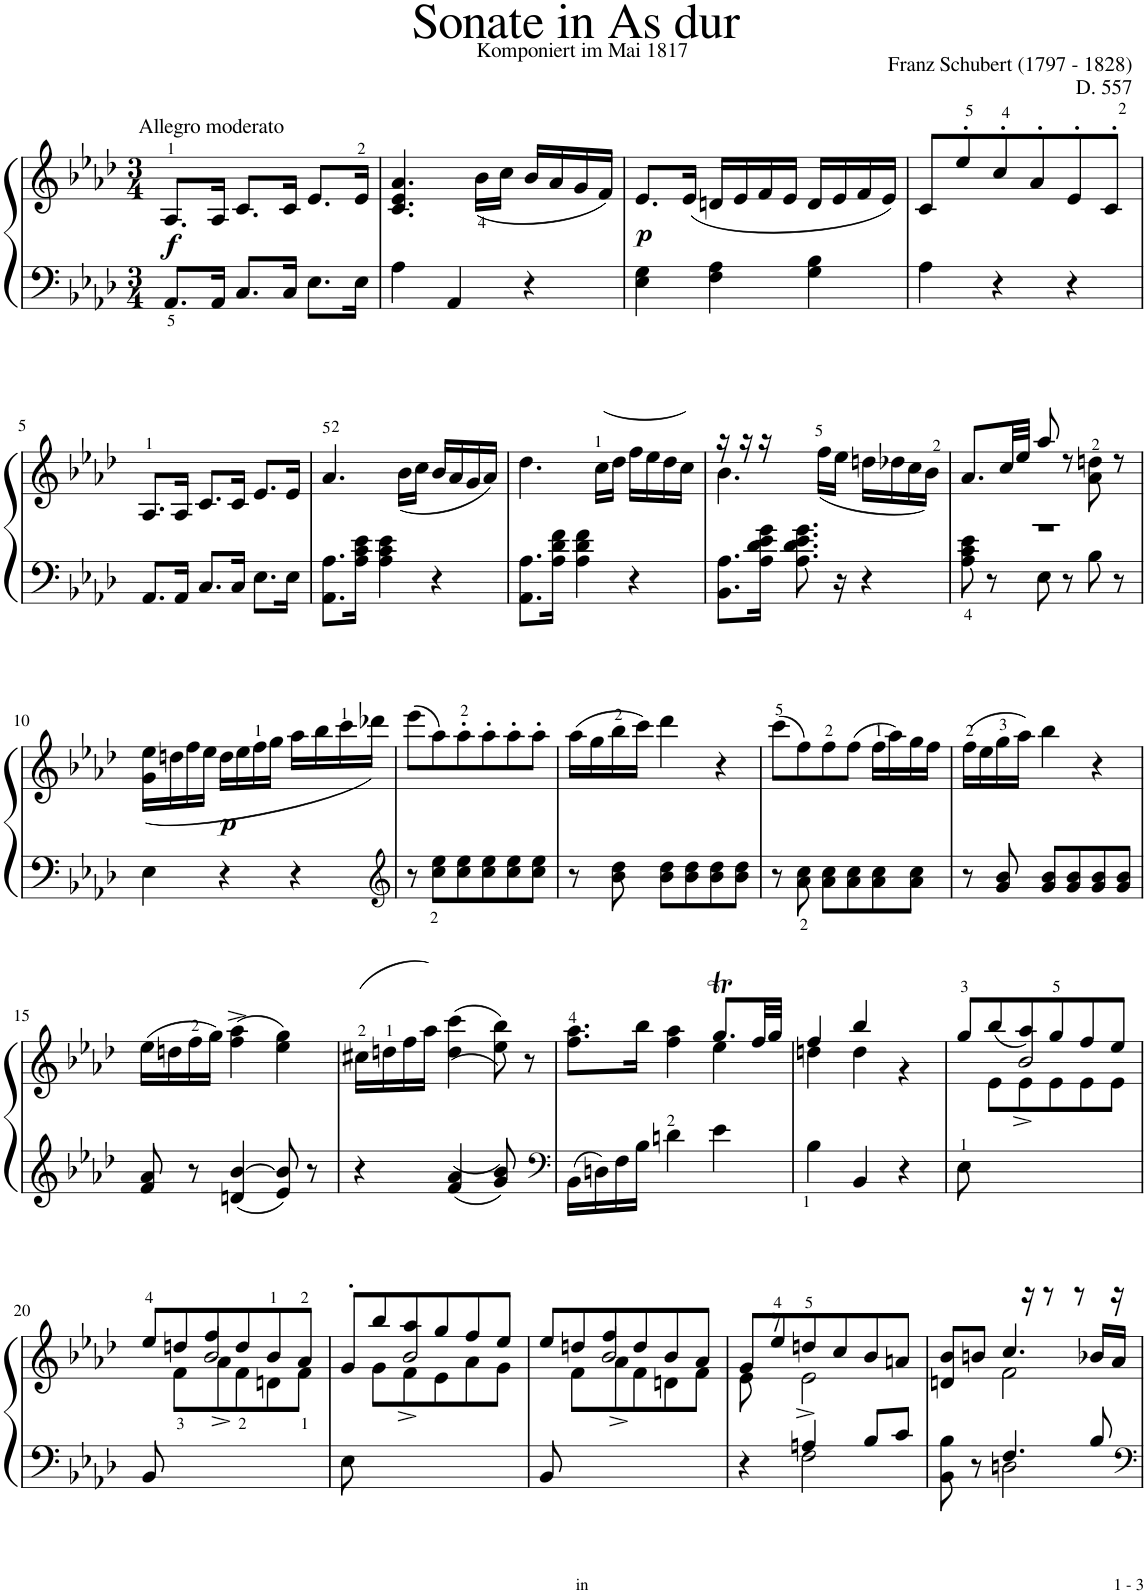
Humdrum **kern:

**kern	**kern	**dynam
*part1	*part1	*part1
*staff2	*staff1	*staff1/2
*I"Part 1	*	*
*clefF4	*clefG2	*
*k[b-e-a-d-]	*k[b-e-a-d-]	*
*M3/4	*M3/4	*
=1	=1	=1
*	*^	*
!	!LO:TX:a:t=Allegro moderato	!	!
!	!	!	!LO:DY:b
8.AA-/L	2.ryy	8.A-/L	f
16AA-/Jk	.	16A-/Jk	.
8.C/L	.	8.c/L	.
16C/Jk	.	16c/Jk	.
8.E-\L	.	8.e-/L	.
16E-\Jk	.	16e-/Jk	.
=2	=2	=2	=2
4A-\	2.ryy	4.c/ 4.e-/ 4.a-/	.
4AA-/	.	.	.
.	.	(16b-\LL	.
.	.	16cc\JJ	.
4r	.	16b-/LL	.
.	.	16a-/	.
.	.	16g/	.
.	.	16f/JJ)	.
=3	=3	=3	=3
!	!	!	!LO:DY:b
4E-\ 4G\	2.ryy	8.e-/L	p
.	.	(16e-/Jk	.
4F\ 4A-\	.	16dn/LL	.
.	.	16e-/	.
.	.	16f/	.
.	.	16e-/JJ	.
4G\ 4B-\	.	16d/LL	.
.	.	16e-/	.
.	.	16f/	.
.	.	16e-/JJ)	.
=4	=4	=4	=4
4A-\	2.ryy	8c/L	.
.	.	8ee-'/	.
4r	.	8cc'/	.
.	.	8a-'/	.
4r	.	8e-'/	.
.	.	8c'/J	.
*	*v	*v	*
!!LO:LB:g=z
=5	=5	=5
8.AA-/L	8.A-/L	.
16AA-/Jk	16A-/Jk	.
8.C/L	8.c/L	.
16C/Jk	16c/Jk	.
8.E-\L	8.e-/L	.
16E-\Jk	16e-/Jk	.
=6	=6	=6
*	*^	*
8.AA-\ 8.A-\L	2.ryy	4.a-/	.
16A-\ 16c\ 16e-\Jk	.	.	.
4A-\ 4c\ 4e-\	.	.	.
.	.	(16b-\LL	.
.	.	16cc\JJ	.
4r	.	16b-/LL	.
.	.	16a-/	.
.	.	16g/	.
.	.	16a-/JJ)	.
=7	=7	=7	=7
8.AA-\ 8.A-\L	2.ryy	4.dd-\	.
16A-\ 16d-\ 16f\Jk	.	.	.
4A-\ 4d-\ 4f\	.	.	.
.	.	(16cc\LL	.
.	.	16dd-\JJ	.
4r	.	16ff\LL	.
.	.	16ee-\	.
.	.	16dd-\	.
.	.	16cc\JJ)	.
=8	=8	=8	=8
8.BB-\ 8.A-\L	16r	4.b-\	.
.	16ryy	.	.
.	16r	.	.
16A-\ 16d-\ 16e-\ 16g\Jk	16r	.	.
8.A-\ 8.d-\ 8.e-\ 8.g\	2ryy	.	.
.	.	(16ff\LL	.
16r	.	16ee-\JJ	.
4r	.	16ddn\LL	.
.	.	16dd-X\	.
.	.	16cc\	.
.	.	16b-\JJ)	.
=9	=9	=9	=9
8A-\ 8c\ 8e-\	8.a-/L	2.r	.
8r	.	.	.
.	32cc/LL	.	.
.	32ee-/JJJ	.	.
8E-\	8aa-/	.	.
8r	8r	.	.
8B-\	8a-\ 8ddn\	.	.
8r	8r	.	.
!!LO:LB:g=z	!!
=10	=10	=10	=10
4E-\	2.ryy	(16g\ 16ee-\LL	.
.	.	16ddn\	.
.	.	16ff\	.
.	.	16ee-\JJ	.
!	!	!	!LO:DY:b
4r	.	16dd\LL	p
.	.	16ee-\	.
.	.	16ff\	.
.	.	16gg\JJ	.
4r	.	16aa-\LL	.
.	.	16bb-\	.
.	.	16ccc\	.
.	.	16ddd-X\JJ)	.
*	*v	*v	*
=11	=11	=11
*clefG2	*	*
8r	(8eee-\L	.
8cc\ 8ee-\L	8aa-\)	.
8cc\ 8ee-\	8aa-'\	.
8cc\ 8ee-\	8aa-'\	.
8cc\ 8ee-\	8aa-'\	.
8cc\ 8ee-\J	8aa-'\J	.
=12	=12	=12
8r	(16aa-\LL	.
.	16gg\	.
8b-\ 8dd-\	16bb-\	.
.	16ccc\JJ)	.
8b-\ 8dd-\L	4ddd-\	.
8b-\ 8dd-\	.	.
8b-\ 8dd-\	4r	.
8b-\ 8dd-\J	.	.
=13	=13	=13
8r	(8ccc\L	.
8a-\ 8cc\	8ff\)	.
8a-\ 8cc\L	8ff\	.
8a-\ 8cc\	(8ff\J	.
8a-\ 8cc\	16ff\LL	.
.	16aa-\)	.
8a-\ 8cc\J	16gg\	.
.	16ff\JJ	.
=14	=14	=14
8r	(16ff\LL	.
.	16ee-\	.
8g/ 8b-/	16gg\	.
.	16aa-\JJ)	.
8g/ 8b-/L	4bb-\	.
8g/ 8b-/	.	.
8g/ 8b-/	4r	.
8g/ 8b-/J	.	.
!!LO:LB:g=z
=15	=15	=15
8f/ 8a-/	(16ee-\LL	.
.	16ddn\	.
8r	16ff\	.
.	16gg\JJ)	.
4dn/ [4b-/	(4ff\^ 4aa-\^	.
8e-/ 8b-/]	4ee-\ 4gg\)	.
8r	.	.
=16	=16	=16
4r	(16cc#X\LL	.
.	16ddn\	.
.	16ff\	.
.	16aa-\JJ)	.
4f/ 4a-/	((4dd\ 4ccc\	.
8g/ 8b-/	8ee-\ 8bb-\))	.
8ryy	8r	.
=17	=17	=17
*clefF4	*	*
*	*^	*
16BB-\LL	8.ff\ 8.aa-\L	2ryy	.
16Dn\	.	.	.
16F\	.	.	.
16B-\JJ	16bb-\Jk	.	.
4dn\	4ff\ 4aa-\	.	.
4e-\	8.ggt/L	4ee-\	.
.	32ff/LL	.	.
.	32gg/JJJ	.	.
=18	=18	=18	=18
4B-\	4ff/	4ddn\	.
4BB-/	4dd\	4bb-/	.
4r	4ryy	4r	.
=19	=19	=19	=19
*	*	*^	*
8E-\	8ryy	8gg/L	4ryy	.
8ryy	8e-\L	(8bb-/	.	.
8ryy	8e-^\	8aa-/)	2b-/	.
8ryy	8e-\	8gg/	.	.
8ryy	8e-\	8ff/	.	.
8ryy	8e-\J	8ee-/J	.	.
!!LO:LB:g=z	!!	!!
=20	=20	=20	=20	=20
8BB-/	8ryy	8ee-/L	4ryy	.
8ryy	8f\L	8ddn/	.	.
8ryy	8a-^\	8ff/	2b-/	.
8ryy	8f\	8dd/	.	.
8ryy	8dn\	8b-/	.	.
8ryy	8f\J	8a-/J	.	.
=21	=21	=21	=21	=21
8E-\	8ryy	8g'/L	4ryy	.
8ryy	8g\L	8bb-/	.	.
8ryy	8f^\	8aa-/	2b-/	.
8ryy	8e-\	8gg/	.	.
8ryy	8a-\	8ff/	.	.
8ryy	8g\J	8ee-/J	.	.
=22	=22	=22	=22	=22
8BB-/	8ryy	8ee-/L	4ryy	.
8ryy	8f\L	8ddn/	.	.
8ryy	8a-^\	8ff/	2b-/	.
8ryy	8f\	8dd/	.	.
8ryy	8dn\	8b-/	.	.
8ryy	8f\J	8a-/J	.	.
=23	=23	=23	=23	=23
*^	*	*	*	*
4r	4ryy	8e-\	8g/L	4ryy	.
.	.	8r	8ee-/	.	.
4An/	2F\	8ryy	8ddn/	2e-^\	.
.	.	8ryy	8cc/	.	.
8E-/L	.	8ryy	8b-/	.	.
8c/J	.	8ryy	8an/J	.	.
=24	=24	=24	=24	=24	=24
*	*^	*	*	*	*
8BB-\ 8B-\	2.ryy	4ryy	8ryy	8dn/ 8b-/L	4ryy	.
8r	.	.	8ryy	8bn/J	.	.
4.F/	.	2Dn\	8ryy	4.cc/	2f\	.
.	.	.	16r	.	.	.
.	.	.	8r	.	.	.
.	.	.	8r	.	.	.
8B-/	.	.	.	16b-X/LL	.	.
.	.	.	16r	16a-/JJ	.	.
*v	*v	*v	*	*	*	*
*	*v	*v	*v	*
=	=	=
*-	*-	*-
